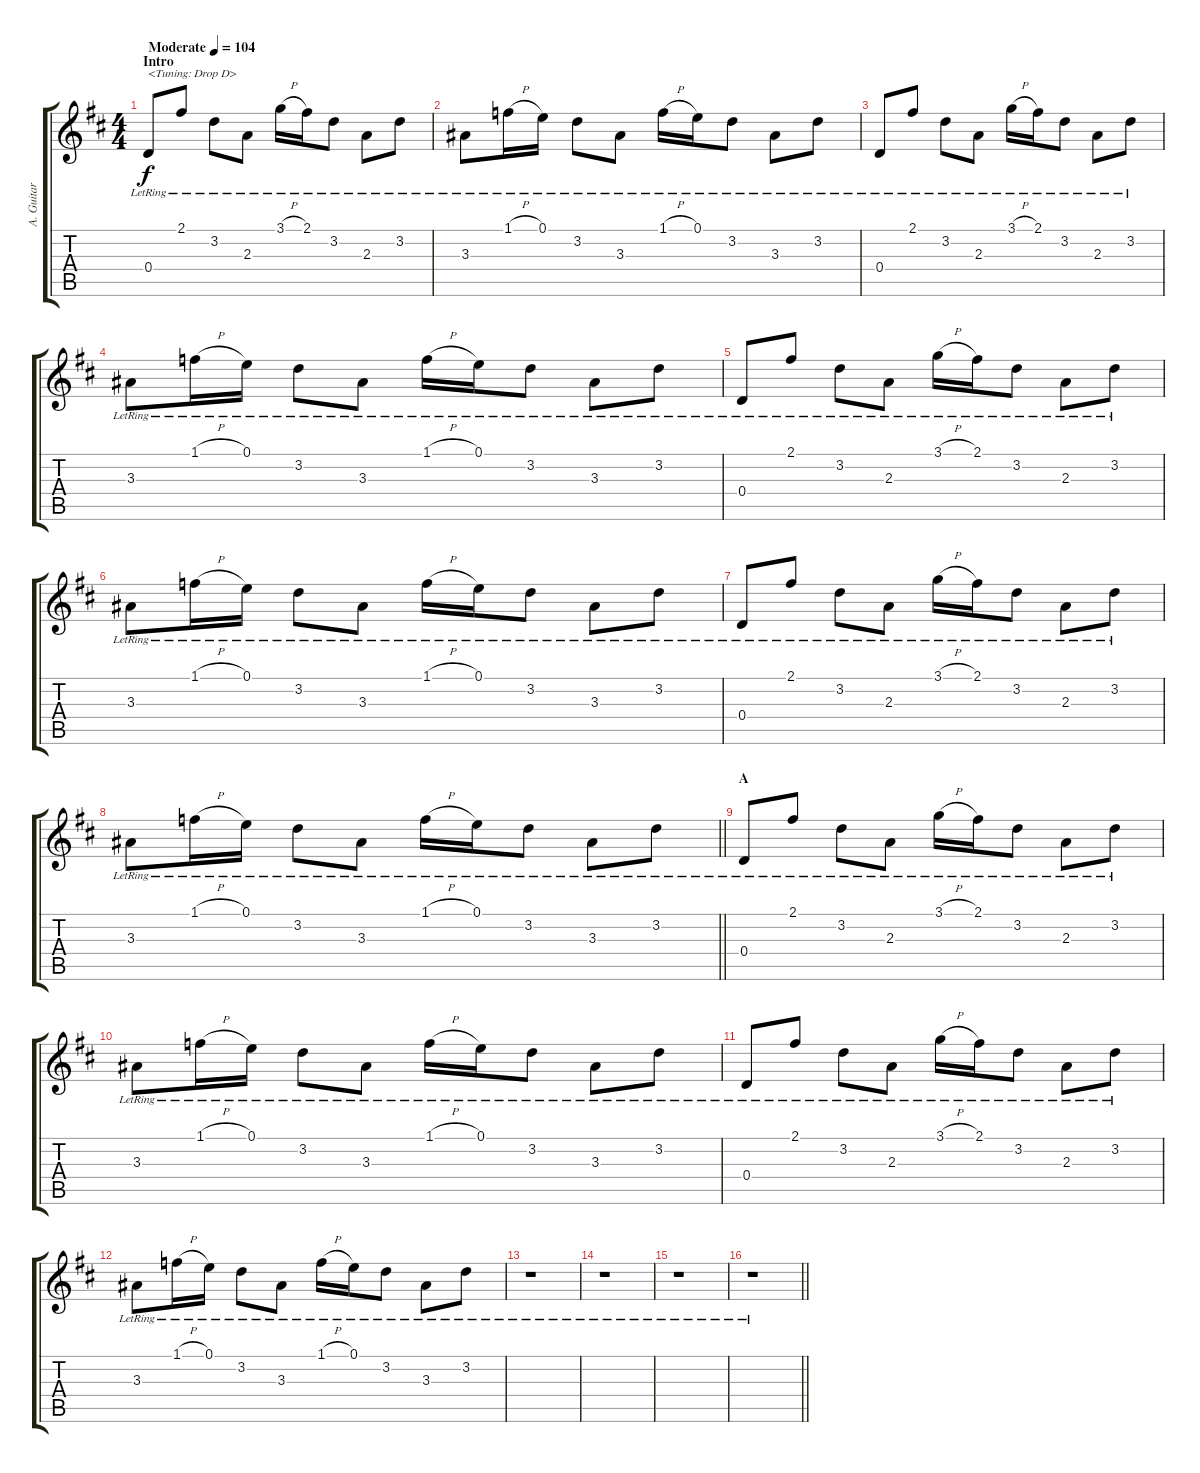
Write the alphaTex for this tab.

\track ("A. Guitar I" "A. Guitar ") {instrument acousticguitarsteel}
\staff {score tabs}
\tuning (E4 B3 G3 D3 A2 D2) {hide}
\ts (4 4)
\section ("" "Intro")
\tempo (104 "Moderate")
\clef g2
\ks d
0.4{lr}.8{txt "<Tuning: Drop D>" dy f instrument acousticguitarsteel} 2.1{lr}.8 3.2{lr}.8 2.3{lr}.8 3.1{h lr}.16 2.1{lr}.16 3.2{lr}.8 2.3{lr}.8 3.2{lr}.8 |
3.3{lr}.8 1.1{h lr}.16 0.1{lr}.16 3.2{lr}.8 3.3{lr}.8 1.1{h lr}.16 0.1{lr}.16 3.2{lr}.8 3.3{lr}.8 3.2{lr}.8 |
0.4{lr}.8 2.1{lr}.8 3.2{lr}.8 2.3{lr}.8 3.1{h lr}.16 2.1{lr}.16 3.2{lr}.8 2.3{lr}.8 3.2{lr}.8 |
3.3{lr}.8 1.1{h lr}.16 0.1{lr}.16 3.2{lr}.8 3.3{lr}.8 1.1{h lr}.16 0.1{lr}.16 3.2{lr}.8 3.3{lr}.8 3.2{lr}.8 |
0.4{lr}.8 2.1{lr}.8 3.2{lr}.8 2.3{lr}.8 3.1{h lr}.16 2.1{lr}.16 3.2{lr}.8 2.3{lr}.8 3.2{lr}.8 |
3.3{lr}.8 1.1{h lr}.16 0.1{lr}.16 3.2{lr}.8 3.3{lr}.8 1.1{h lr}.16 0.1{lr}.16 3.2{lr}.8 3.3{lr}.8 3.2{lr}.8 |
0.4{lr}.8 2.1{lr}.8 3.2{lr}.8 2.3{lr}.8 3.1{h lr}.16 2.1{lr}.16 3.2{lr}.8 2.3{lr}.8 3.2{lr}.8 |
\barLineRight lightlight
3.3{lr}.8 1.1{h lr}.16 0.1{lr}.16 3.2{lr}.8 3.3{lr}.8 1.1{h lr}.16 0.1{lr}.16 3.2{lr}.8 3.3{lr}.8 3.2{lr}.8 |
\section ("" "A")
0.4{lr}.8 2.1{lr}.8 3.2{lr}.8 2.3{lr}.8 3.1{h lr}.16 2.1{lr}.16 3.2{lr}.8 2.3{lr}.8 3.2{lr}.8 |
3.3{lr}.8 1.1{h lr}.16 0.1{lr}.16 3.2{lr}.8 3.3{lr}.8 1.1{h lr}.16 0.1{lr}.16 3.2{lr}.8 3.3{lr}.8 3.2{lr}.8 |
0.4{lr}.8 2.1{lr}.8 3.2{lr}.8 2.3{lr}.8 3.1{h lr}.16 2.1{lr}.16 3.2{lr}.8 2.3{lr}.8 3.2{lr}.8 |
3.3{lr}.8 1.1{h lr}.16 0.1{lr}.16 3.2{lr}.8 3.3{lr}.8 1.1{h lr}.16 0.1{lr}.16 3.2{lr}.8 3.3{lr}.8 3.2{lr}.8 |
r.1 |
r.1 |
r.1 |
\barLineRight lightlight
r.1
